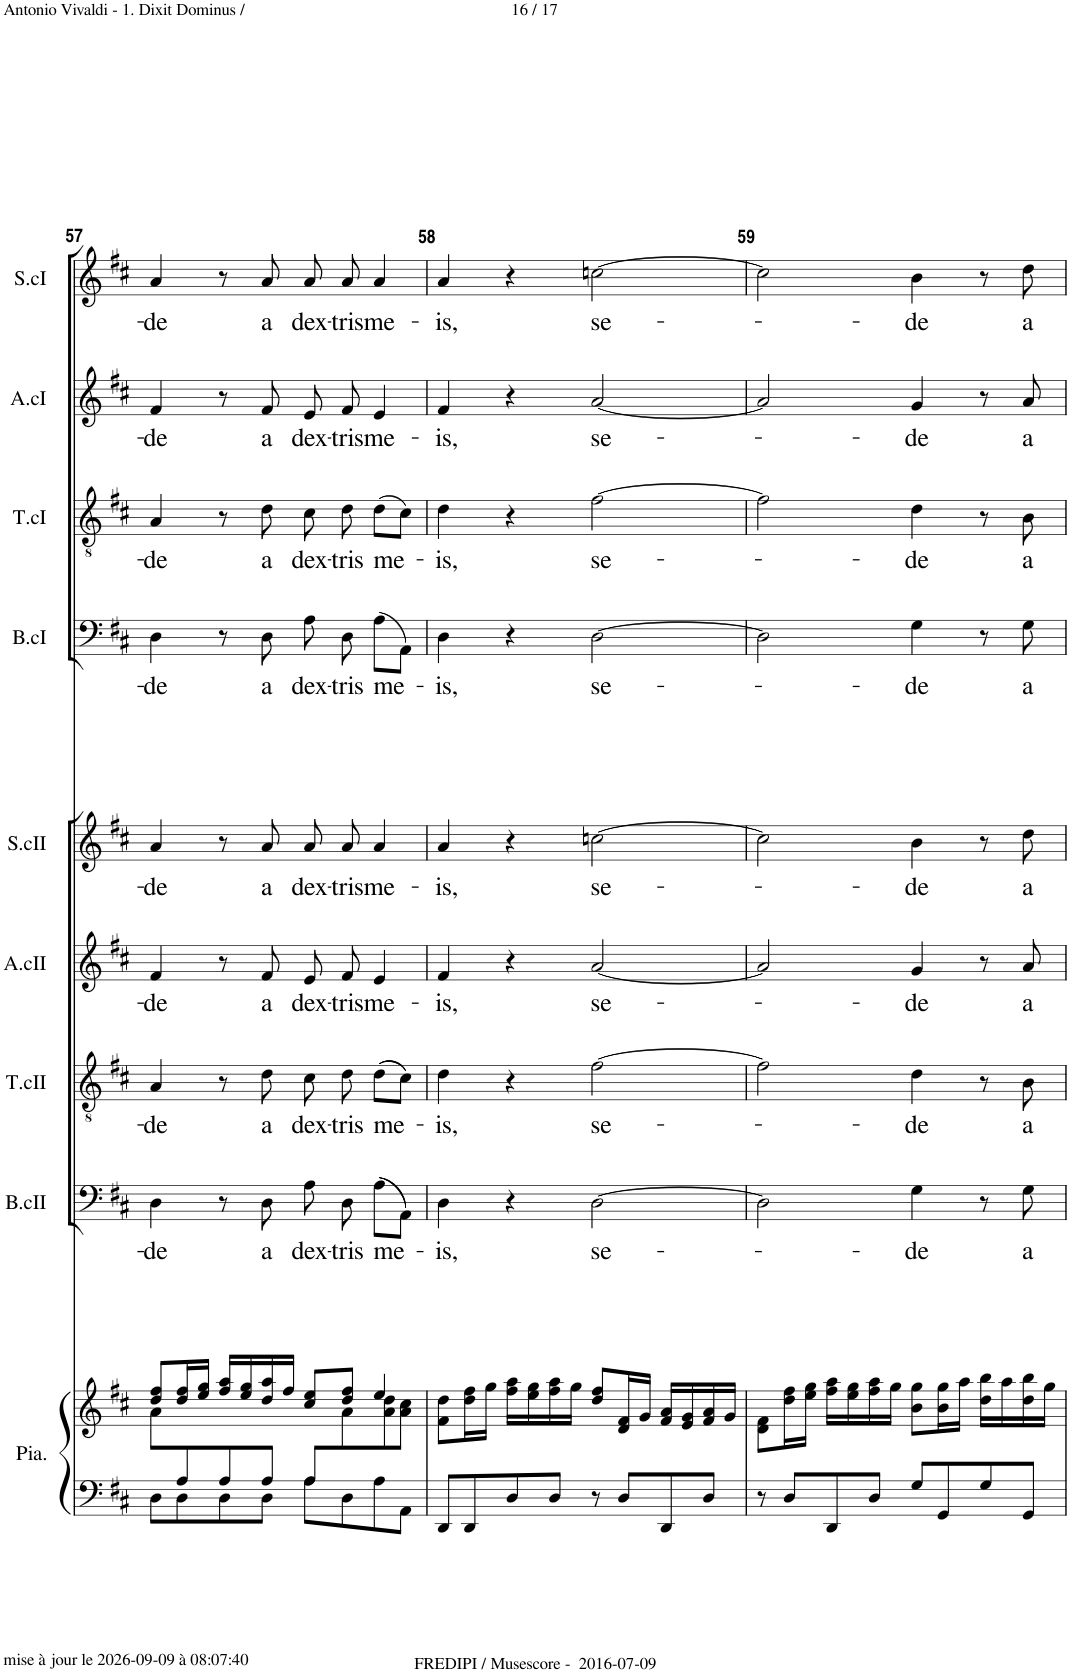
**kern	**kern	**kern	**text	**kern	**text	**kern	**text	**kern	**text	**kern	**text	**kern	**text	**kern	**text	**kern	**text
*part9	*part9	*part8	*part8	*part7	*part7	*part6	*part6	*part5	*part5	*part4	*part4	*part3	*part3	*part2	*part2	*part1	*part1
*staff10	*staff9	*staff8	*staff8	*staff7	*staff7	*staff6	*staff6	*staff5	*staff5	*staff4	*staff4	*staff3	*staff3	*staff2	*staff2	*staff1	*staff1
*I"Piano	*	*I"Basse Choeur II	*	*I"Ténor Choeur II	*	*I"Alto Choeur II	*	*I"Soprano Choeur II	*	*I"Basse Choeur I	*	*I"Ténor Choeur I	*	*I"Alto Choeur I	*	*I"Soprano Choeur I	*
*I'Pia.	*	*I'B.cII	*	*I'T.cII	*	*I'A.cII	*	*I'S.cII	*	*I'B.cI	*	*I'T.cI	*	*I'A.cI	*	*I'S.cI	*
!!LO:PB:g=z
*clefF4	*clefG2	*clefF4	*	*clefGv2	*	*clefG2	*	*clefG2	*	*clefF4	*	*clefGv2	*	*clefG2	*	*clefG2	*
*k[f#c#]	*k[f#c#]	*k[f#c#]	*	*k[f#c#]	*	*k[f#c#]	*	*k[f#c#]	*	*k[f#c#]	*	*k[f#c#]	*	*k[f#c#]	*	*k[f#c#]	*
*M4/4	*M4/4	*M4/4	*	*M4/4	*	*M4/4	*	*M4/4	*	*M4/4	*	*M4/4	*	*M4/4	*	*M4/4	*
*met(c)	*met(c)	*met(c)	*	*met(c)	*	*met(c)	*	*met(c)	*	*met(c)	*	*met(c)	*	*met(c)	*	*met(c)	*
=57	=57	=57	=57	=57	=57	=57	=57	=57	=57	=57	=57	=57	=57	=57	=57	=57	=57
*^	*^	*	*	*	*	*	*	*	*	*	*	*	*	*	*	*	*
!	!	!	!	!	!LO:LY:b	!	!LO:LY:b	!	!LO:LY:b	!	!LO:LY:b	!	!LO:LY:b	!	!LO:LY:b	!	!LO:LY:b	!	!LO:LY:b
8ryy	8D\L	8dd/ 8ff#/L	8a\L	4D\	-de	4A/	-de	4f#/	-de	4a/	-de	4D\	-de	4A/	-de	4f#/	-de	4a/	-de
8A/	8D\	16dd/ 16ff#/L	2ryy	.	.	.	.	.	.	.	.	.	.	.	.	.	.	.	.
.	.	16ee/ 16gg/JJ	.	.	.	.	.	.	.	.	.	.	.	.	.	.	.	.	.
8A/	8D\	16ff#/ 16aa/LL	.	8r	.	8r	.	8r	.	8r	.	8r	.	8r	.	8r	.	8r	.
.	.	16ee/ 16gg/	.	.	.	.	.	.	.	.	.	.	.	.	.	.	.	.	.
!	!	!	!	!	!LO:LY:b	!	!LO:LY:b	!	!LO:LY:b	!	!LO:LY:b	!	!LO:LY:b	!	!LO:LY:b	!	!LO:LY:b	!	!LO:LY:b
8A/J	8D\J	16dd/ 16aa/	.	8D\	a	8d\	a	8f#/	a	8a/	a	8D\	a	8d\	a	8f#/	a	8a/	a
.	.	16ff#/JJ	.	.	.	.	.	.	.	.	.	.	.	.	.	.	.	.	.
!	!	!	!	!	!LO:LY:b	!	!LO:LY:b	!	!LO:LY:b	!	!LO:LY:b	!	!LO:LY:b	!	!LO:LY:b	!	!LO:LY:b	!	!LO:LY:b
8A/L	8A\L	8cc#/ 8ee/L	.	8A\	dex-	8c#\	dex-	8e/L	dex-	8a/L	dex-	8A\	dex-	8c#\	dex-	8e/L	dex-	8a/L	dex-
!	!	!	!	!	!LO:LY:b	!	!LO:LY:b	!	!LO:LY:b	!	!LO:LY:b	!	!LO:LY:b	!	!LO:LY:b	!	!LO:LY:b	!	!LO:LY:b
4.ryy	8D\	8dd/ 8ff#/J	8a\	8D\	-tris	8d\	-tris	8f#/J	-tris	8a/J	-tris	8D\	-tris	8d\	-tris	8f#/J	-tris	8a/J	-tris
!	!	!	!	!	!LO:LY:b	!	!LO:LY:b	!	!LO:LY:b	!	!LO:LY:b	!	!LO:LY:b	!	!LO:LY:b	!	!LO:LY:b	!	!LO:LY:b
.	8A\	4ee/	8a\ 8dd\	((8A\L	me-	((8d\L	me-	4e/	me-	4a/	me-	(8A\L	me-	(8d\L	me-	4e/	me-	4a/	me-
.	8AA\J	.	8a\ 8cc#\J	8AA\J))	.	8c#\J))	.	.	.	.	.	8AA\J)	.	8c#\J)	.	.	.	.	.
=58	=58	=58	=58	=58	=58	=58	=58	=58	=58	=58	=58	=58	=58	=58	=58	=58	=58	=58	=58
!	!	!	!	!	!LO:LY:b	!	!LO:LY:b	!	!LO:LY:b	!	!LO:LY:b	!	!LO:LY:b	!	!LO:LY:b	!	!LO:LY:b	!	!LO:LY:b
*v	*v	*	*	*	*	*	*	*	*	*	*	*	*	*	*	*	*	*	*
*	*v	*v	*	*	*	*	*	*	*	*	*	*	*	*	*	*	*	*
8DD/L	8f#\ 8dd\L	4D\	-is,	4d\	-is,	4f#/	-is,	4a/	-is,	4D\	-is,	4d\	-is,	4f#/	-is,	4a/	-is,
8DD/	16dd\ 16ff#\L	.	.	.	.	.	.	.	.	.	.	.	.	.	.	.	.
.	16gg\JJ	.	.	.	.	.	.	.	.	.	.	.	.	.	.	.	.
8D/	16ff#\ 16aa\LL	4r	.	4r	.	4r	.	4r	.	4r	.	4r	.	4r	.	4r	.
.	16ee\ 16gg\	.	.	.	.	.	.	.	.	.	.	.	.	.	.	.	.
8D/J	16ff#\ 16aa\	.	.	.	.	.	.	.	.	.	.	.	.	.	.	.	.
.	16gg\JJ	.	.	.	.	.	.	.	.	.	.	.	.	.	.	.	.
!	!	!	!LO:LY:b	!	!LO:LY:b	!	!LO:LY:b	!	!LO:LY:b	!	!LO:LY:b	!	!LO:LY:b	!	!LO:LY:b	!	!LO:LY:b
8r	8dd/ 8ff#/L	[2D\	se-	[2f#\	se-	[2a/	se-	[2ccn\	se-	[2D\	se-	[2f#\	se-	[2a/	se-	[2ccn\	se-
8D/L	16d/ 16f#/L	.	.	.	.	.	.	.	.	.	.	.	.	.	.	.	.
.	16g/JJ	.	.	.	.	.	.	.	.	.	.	.	.	.	.	.	.
8DD/	16f#/ 16a/LL	.	.	.	.	.	.	.	.	.	.	.	.	.	.	.	.
.	16e/ 16g/	.	.	.	.	.	.	.	.	.	.	.	.	.	.	.	.
8D/J	16f#/ 16a/	.	.	.	.	.	.	.	.	.	.	.	.	.	.	.	.
.	16g/JJ	.	.	.	.	.	.	.	.	.	.	.	.	.	.	.	.
=59	=59	=59	=59	=59	=59	=59	=59	=59	=59	=59	=59	=59	=59	=59	=59	=59	=59
8r	8d\ 8f#\L	2D\]	.	2f#\]	.	2a/]	.	2cc\]	.	2D\]	.	2f#\]	.	2a/]	.	2cc\]	.
8D/L	16dd\ 16ff#\L	.	.	.	.	.	.	.	.	.	.	.	.	.	.	.	.
.	16ee\ 16gg\JJ	.	.	.	.	.	.	.	.	.	.	.	.	.	.	.	.
8DD/	16ff#\ 16aa\LL	.	.	.	.	.	.	.	.	.	.	.	.	.	.	.	.
.	16ee\ 16gg\	.	.	.	.	.	.	.	.	.	.	.	.	.	.	.	.
8D/J	16ff#\ 16aa\	.	.	.	.	.	.	.	.	.	.	.	.	.	.	.	.
.	16gg\JJ	.	.	.	.	.	.	.	.	.	.	.	.	.	.	.	.
!	!	!	!LO:LY:b	!	!LO:LY:b	!	!LO:LY:b	!	!LO:LY:b	!	!LO:LY:b	!	!LO:LY:b	!	!LO:LY:b	!	!LO:LY:b
8G/L	8b\ 8gg\L	4G\	-de	4d\	-de	4g/	-de	4b\	-de	4G\	-de	4d\	-de	4g/	-de	4b\	-de
8GG/	16b\ 16gg\L	.	.	.	.	.	.	.	.	.	.	.	.	.	.	.	.
.	16aa\JJ	.	.	.	.	.	.	.	.	.	.	.	.	.	.	.	.
8G/	16dd\ 16bb\LL	8r	.	8r	.	8r	.	8r	.	8r	.	8r	.	8r	.	8r	.
.	16aa\	.	.	.	.	.	.	.	.	.	.	.	.	.	.	.	.
!	!	!	!LO:LY:b	!	!LO:LY:b	!	!LO:LY:b	!	!LO:LY:b	!	!LO:LY:b	!	!LO:LY:b	!	!LO:LY:b	!	!LO:LY:b
8GG/J	16dd\ 16bb\	8G\	a	8B\	a	8a/	a	8dd\	a	8G\	a	8B\	a	8a/	a	8dd\	a
.	16gg\JJ	.	.	.	.	.	.	.	.	.	.	.	.	.	.	.	.
=	=	=	=	=	=	=	=	=	=	=	=	=	=	=	=	=	=
*-	*-	*-	*-	*-	*-	*-	*-	*-	*-	*-	*-	*-	*-	*-	*-	*-	*-
